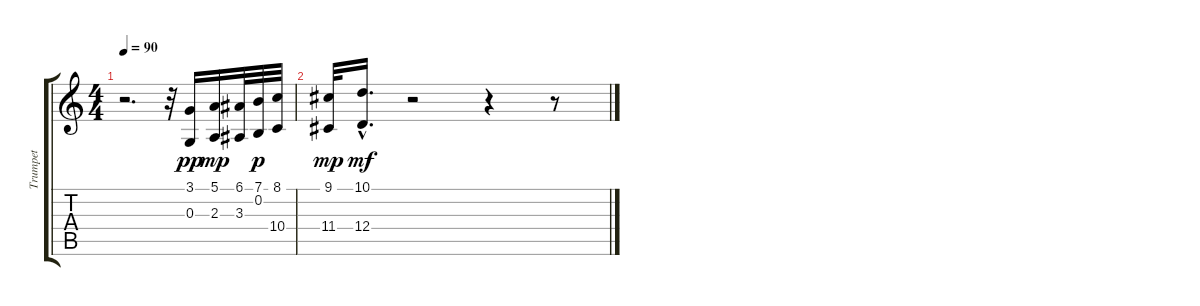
\track ("Trumpet" "Trumpet") {instrument trumpet}
\staff {score tabs}
\tuning (E4 B3 G3 D3 A2 E2) {hide}
\ts (4 4)
\tempo 90
\clef g2
\ks c
r.2{d dy f} r.32 (3.1 0.3).16{dy pp} (5.1 2.3).16{dy mp} (6.1 3.3).32 (7.1 0.2).32{dy p} (8.1 10.4).32 |
(9.1 11.4).32{dy mp} (10.1{hac} 12.4{hac}).16{d dy mf} r.2 r.4 r.8
